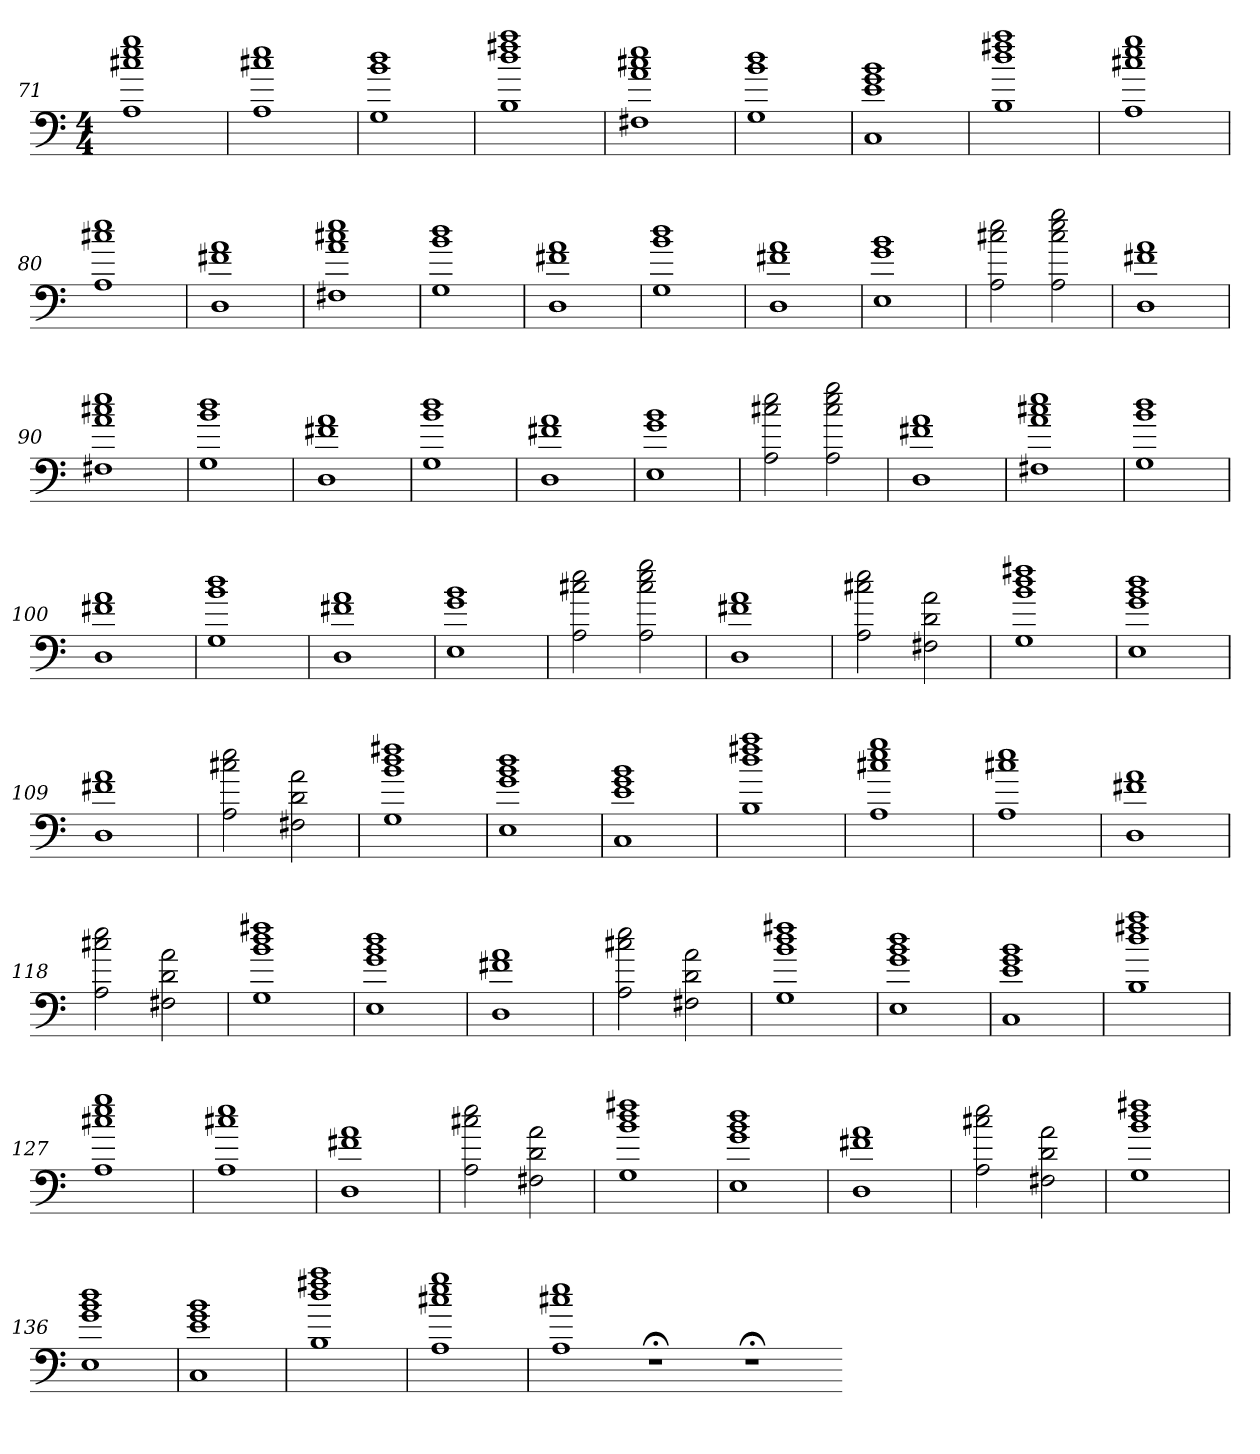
**kern
*part1
*staff1
*M4/4
=71
1A 1cc#X 1ee 1gg
=72
1A 1cc#X 1ee
=73
1G 1b 1dd
=74
1B 1dd 1ff#X 1aa
=75
1F#X 1a 1cc#X 1ee
=76
1G 1b 1dd
=77
1C 1e 1g 1b
=78
1B 1dd 1ff#X 1aa
=79
1A 1cc#X 1ee 1gg
=80
1A 1cc#X 1ee
=81
1D 1f#X 1a
=82
1F#X 1a 1cc#X 1ee
=83
1G 1b 1dd
=84
1D 1f#X 1a
=85
1G 1b 1dd
=86
1D 1f#X 1a
=87
1E 1g 1b
=88
2A 2cc#X 2ee
2A 2cc# 2ee 2gg
=89
1D 1f#X 1a
=90
1F#X 1a 1cc#X 1ee
=91
1G 1b 1dd
=92
1D 1f#X 1a
=93
1G 1b 1dd
=94
1D 1f#X 1a
=95
1E 1g 1b
=96
2A 2cc#X 2ee
2A 2cc# 2ee 2gg
=97
1D 1f#X 1a
=98
1F#X 1a 1cc#X 1ee
=99
1G 1b 1dd
=100
1D 1f#X 1a
=101
1G 1b 1dd
=102
1D 1f#X 1a
=103
1E 1g 1b
=104
2A 2cc#X 2ee
2A 2cc# 2ee 2gg
=105
1D 1f#X 1a
=106
2A 2cc#X 2ee
2F#X 2d 2a
=107
1G 1b 1dd 1ff#X
=108
1E 1g 1b 1dd
=109
1D 1f#X 1a
=110
2A 2cc#X 2ee
2F#X 2d 2a
=111
1G 1b 1dd 1ff#X
=112
1E 1g 1b 1dd
=113
1C 1e 1g 1b
=114
1B 1dd 1ff#X 1aa
=115
1A 1cc#X 1ee 1gg
=116
1A 1cc#X 1ee
=117
1D 1f#X 1a
=118
2A 2cc#X 2ee
2F#X 2d 2a
=119
1G 1b 1dd 1ff#X
=120
1E 1g 1b 1dd
=121
1D 1f#X 1a
=122
2A 2cc#X 2ee
2F#X 2d 2a
=123
1G 1b 1dd 1ff#X
=124
1E 1g 1b 1dd
=125
1C 1e 1g 1b
=126
1B 1dd 1ff#X 1aa
=127
1A 1cc#X 1ee 1gg
=128
1A 1cc#X 1ee
=129
1D 1f#X 1a
=130
2A 2cc#X 2ee
2F#X 2d 2a
=131
1G 1b 1dd 1ff#X
=132
1E 1g 1b 1dd
=133
1D 1f#X 1a
=134
2A 2cc#X 2ee
2F#X 2d 2a
=135
1G 1b 1dd 1ff#X
=136
1E 1g 1b 1dd
=137
1C 1e 1g 1b
=138
1B 1dd 1ff#X 1aa
=139
1A 1cc#X 1ee 1gg
=140
1A 1cc#X 1ee
1r;<
1r;<
=-
*-
